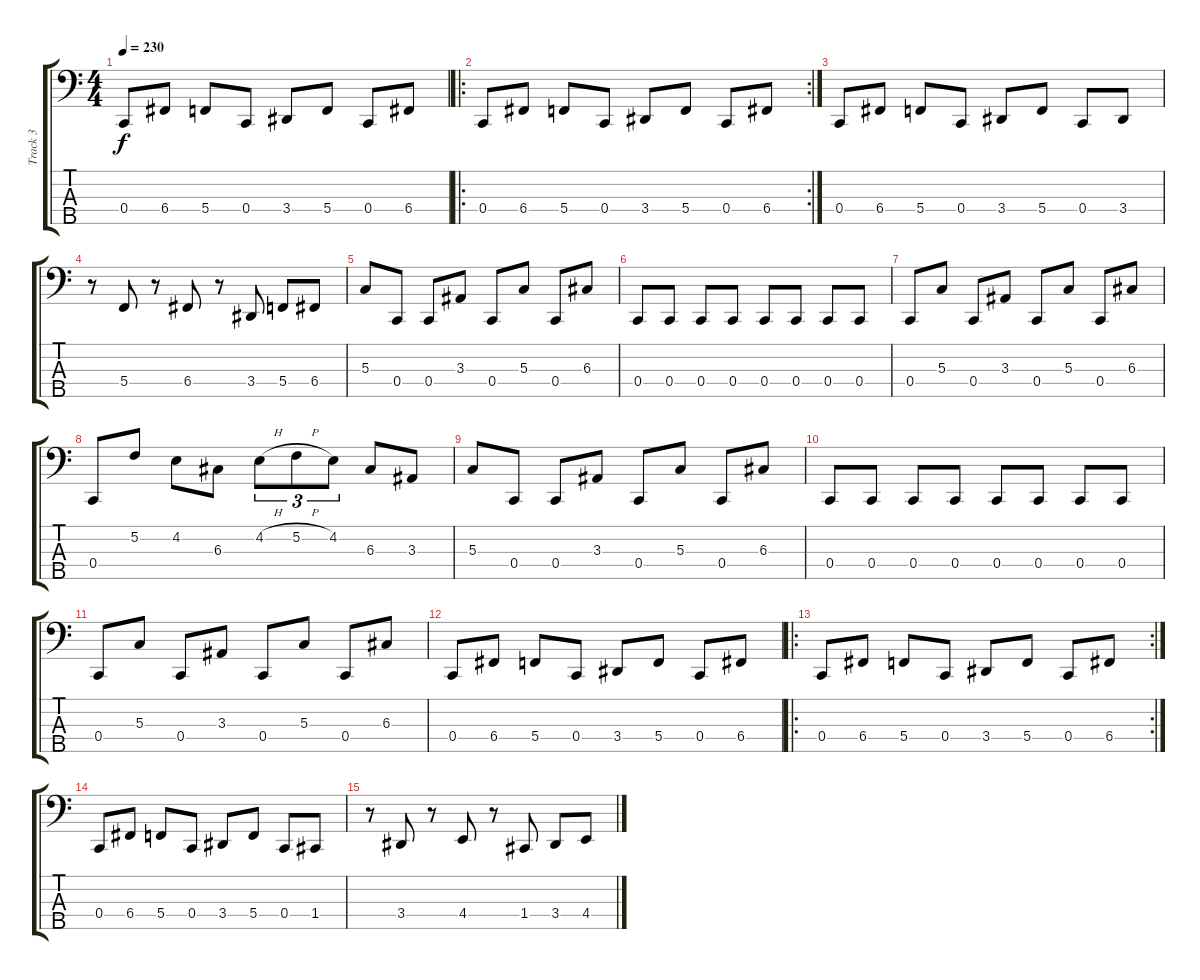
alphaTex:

\track ("Track 3" "Track 3") {instrument electricbasspick}
\staff {score tabs}
\tuning (F2 C2 G1 C1 G0) {hide}
\ts (4 4)
\tempo 230
\clef f4
\ks c
0.4.8{dy f} 6.4.8 5.4.8 0.4.8 3.4.8 5.4.8 0.4.8 6.4.8 |
\ro
\rc 2
0.4.8 6.4.8 5.4.8 0.4.8 3.4.8 5.4.8 0.4.8 6.4.8 |
0.4.8 6.4.8 5.4.8 0.4.8 3.4.8 5.4.8 0.4.8 3.4.8 |
r.8 5.4.8 r.8 6.4.8 r.8 3.4.8 5.4.8 6.4.8 |
5.3.8 0.4.8 0.4.8 3.3.8 0.4.8 5.3.8 0.4.8 6.3.8 |
0.4.8 0.4.8 0.4.8 0.4.8 0.4.8 0.4.8 0.4.8 0.4.8 |
0.4.8 5.3.8 0.4.8 3.3.8 0.4.8 5.3.8 0.4.8 6.3.8 |
0.4.8 5.2.8 4.2.8 6.3.8 4.2{h}.8{tu (3 2)} 5.2{h}.8{tu (3 2)} 4.2.8{tu (3 2)} 6.3.8 3.3.8 |
5.3.8 0.4.8 0.4.8 3.3.8 0.4.8 5.3.8 0.4.8 6.3.8 |
0.4.8 0.4.8 0.4.8 0.4.8 0.4.8 0.4.8 0.4.8 0.4.8 |
0.4.8 5.3.8 0.4.8 3.3.8 0.4.8 5.3.8 0.4.8 6.3.8 |
0.4.8 6.4.8 5.4.8 0.4.8 3.4.8 5.4.8 0.4.8 6.4.8 |
\ro
\rc 2
0.4.8 6.4.8 5.4.8 0.4.8 3.4.8 5.4.8 0.4.8 6.4.8 |
0.4.8 6.4.8 5.4.8 0.4.8 3.4.8 5.4.8 0.4.8 1.4.8 |
r.8 3.4.8 r.8 4.4.8 r.8 1.4.8 3.4.8 4.4.8
